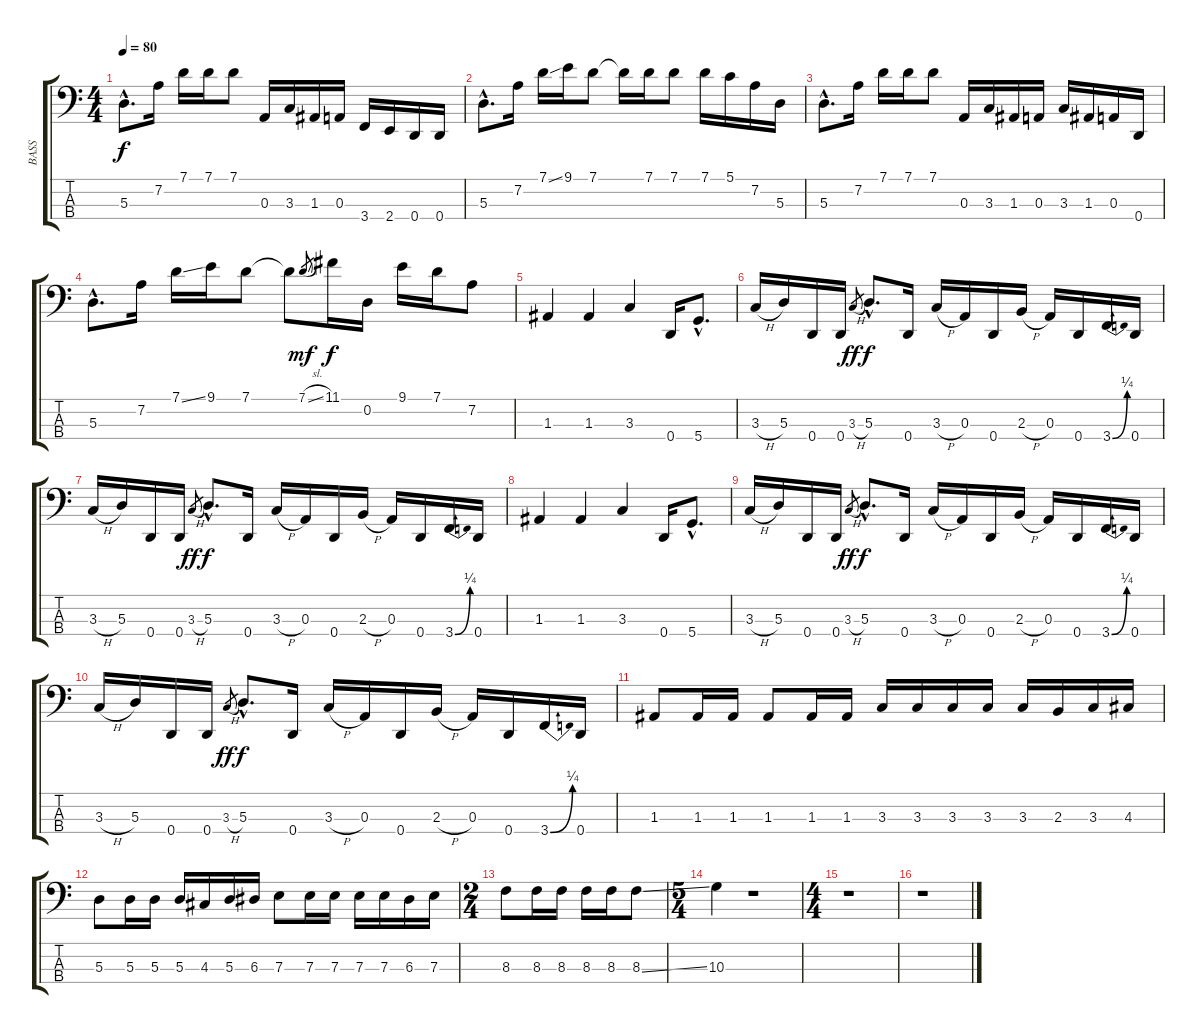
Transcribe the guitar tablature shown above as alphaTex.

\track ("BASS" "BASS") {instrument electricbassfinger}
\staff {score tabs}
\tuning (G2 D2 A1 D1) {hide}
\ts (4 4)
\tempo 80
\clef f4
\ks c
5.3{hac}.8{d dy f} 7.2.16 7.1.16 7.1.16 7.1.8 0.3.16 3.3.16 1.3.16 0.3.16 3.4.16 2.4.16 0.4.16 0.4.16 |
5.3{hac}.8{d} 7.2.16 7.1{ss}.16 9.1.16 7.1.8 7.1{t}.16 7.1.16 7.1.8 7.1.16 5.1.16 7.2.16 5.3.16 |
5.3{hac}.8{d} 7.2.16 7.1.16 7.1.16 7.1.8 0.3.16 3.3.16 1.3.16 0.3.16 3.3.16 1.3.16 0.3.16 0.4.16 |
5.3{hac}.8{d} 7.2.16 7.1{ss}.16 9.1.16 7.1.8 7.1{t}.8 7.1{sl}.8{gr dy mf} 11.1.16{dy f} 0.2.16 9.1.16 7.1.16 7.2.8 |
1.3.4 1.3.4 3.3.4 0.4.16 5.4{hac}.8{d} |
3.3{h}.16 5.3.16 0.4.16 0.4.16 3.3{h}.8{gr dy ff} 5.3{hac}.8{d dy f} 0.4.16 3.3{h}.16 0.3.16 0.4.16 2.3{h}.16 0.3.16 0.4.16 3.4{be (bend 0 0 60 1)}.16 0.4.16 |
3.3{h}.16 5.3.16 0.4.16 0.4.16 3.3{h}.8{gr dy ff} 5.3{hac}.8{d dy f} 0.4.16 3.3{h}.16 0.3.16 0.4.16 2.3{h}.16 0.3.16 0.4.16 3.4{be (bend 0 0 60 1)}.16 0.4.16 |
1.3.4 1.3.4 3.3.4 0.4.16 5.4{hac}.8{d} |
3.3{h}.16 5.3.16 0.4.16 0.4.16 3.3{h}.8{gr dy ff} 5.3{hac}.8{d dy f} 0.4.16 3.3{h}.16 0.3.16 0.4.16 2.3{h}.16 0.3.16 0.4.16 3.4{be (bend 0 0 60 1)}.16 0.4.16 |
3.3{h}.16 5.3.16 0.4.16 0.4.16 3.3{h}.8{gr dy ff} 5.3{hac}.8{d dy f} 0.4.16 3.3{h}.16 0.3.16 0.4.16 2.3{h}.16 0.3.16 0.4.16 3.4{be (bend 0 0 60 1)}.16 0.4.16 |
1.3.8 1.3.16 1.3.16 1.3.8 1.3.16 1.3.16 3.3.16 3.3.16 3.3.16 3.3.16 3.3.16 2.3.16 3.3.16 4.3.16 |
5.3.8 5.3.16 5.3.16 5.3.16 4.3.16 5.3.16 6.3.16 7.3.8 7.3.16 7.3.16 7.3.16 7.3.16 6.3.16 7.3.16 |
\ts (2 4)
8.3.8 8.3.16 8.3.16 8.3.16 8.3.16 8.3{ss}.8 |
\ts (5 4)
10.3.4 r.1 |
\ts (4 4)
r.1 |
r.1
